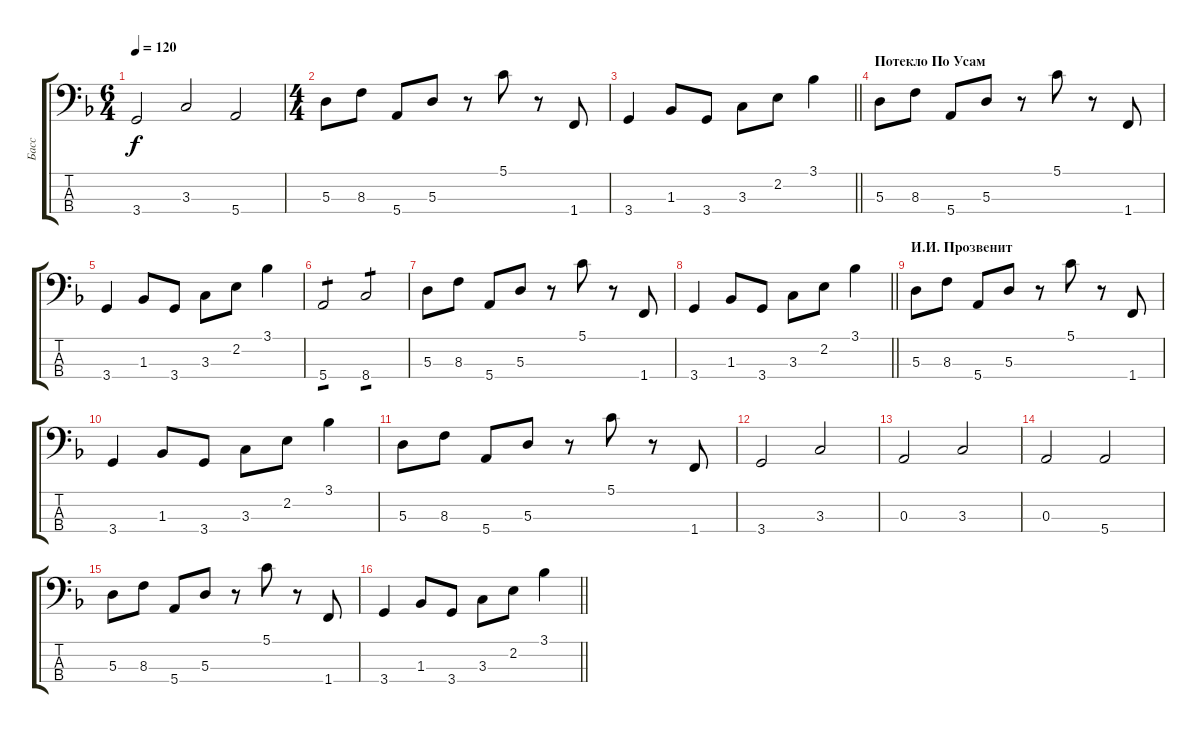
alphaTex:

\track ("Басс" "Басс") {instrument electricbassfinger}
\staff {score tabs}
\tuning (G2 D2 A1 E1) {hide}
\ts (6 4)
\tempo 120
\clef f4
\ks dminor
3.4.2{dy f} 3.3.2 5.4.2 |
\ts (4 4)
5.3.8 8.3.8 5.4.8 5.3.8 r.8 5.1.8 r.8 1.4.8 |
\barLineRight lightlight
3.4.4 1.3.8 3.4.8 3.3.8 2.2.8 3.1.4 |
\section ("" "Потекло По Усам")
5.3.8 8.3.8 5.4.8 5.3.8 r.8 5.1.8 r.8 1.4.8 |
3.4.4 1.3.8 3.4.8 3.3.8 2.2.8 3.1.4 |
5.4.2{tp 1} 8.4.2{tp 1} |
5.3.8 8.3.8 5.4.8 5.3.8 r.8 5.1.8 r.8 1.4.8 |
\barLineRight lightlight
3.4.4 1.3.8 3.4.8 3.3.8 2.2.8 3.1.4 |
\section ("" "И.И. Прозвенит")
5.3.8 8.3.8 5.4.8 5.3.8 r.8 5.1.8 r.8 1.4.8 |
3.4.4 1.3.8 3.4.8 3.3.8 2.2.8 3.1.4 |
5.3.8 8.3.8 5.4.8 5.3.8 r.8 5.1.8 r.8 1.4.8 |
3.4.2 3.3.2 |
0.3.2 3.3.2 |
0.3.2 5.4.2 |
5.3.8 8.3.8 5.4.8 5.3.8 r.8 5.1.8 r.8 1.4.8 |
\barLineRight lightlight
3.4.4 1.3.8 3.4.8 3.3.8 2.2.8 3.1.4
